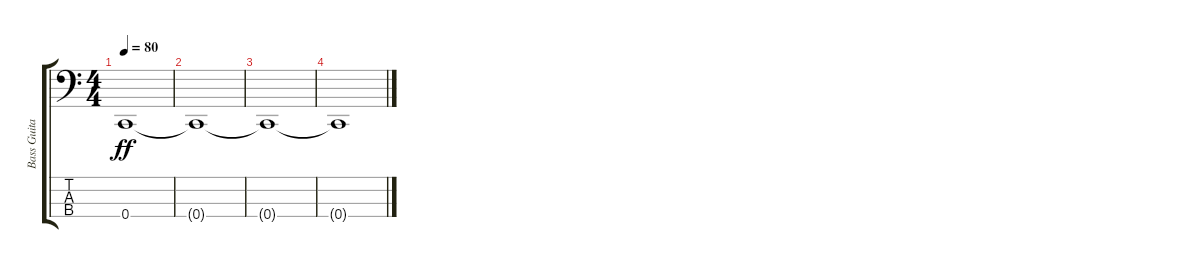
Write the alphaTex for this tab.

\track ("Bass Guitar" "Bass Guita") {instrument electricbassfinger}
\staff {score tabs}
\tuning (Eb2 Bb1 F1 C1) {hide}
\ts (4 4)
\tempo 80
\clef f4
\ks c
0.4.1{dy ff} |
0.4{t}.1 |
0.4{t}.1 |
0.4{t}.1
